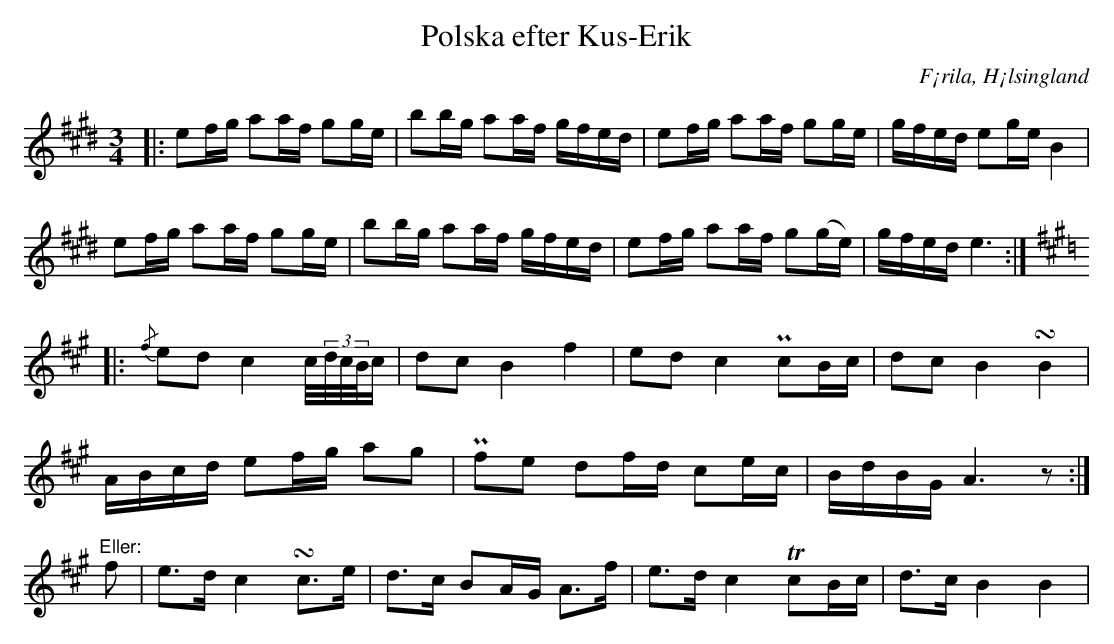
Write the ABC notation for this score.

X:1
T: Polska efter Kus-Erik
O: F¡rila, H¡lsingland
M: 3/4
L: 1/16
K: E
|: e2fg a2af g2ge | b2bg a2af gfed | e2fg a2af g2ge | gfed e2ge B4 |
   e2fg a2af g2ge | b2bg a2af gfed | e2fg a2af g2(ge) | gfed e6 :|
K: A
             |: {/f}e2d2 c4   c/(3d/c/B/c    | d2c2  B4   f4    | e2d2  c4 Pc2Bc  | d2c2  B4 !turn!B4 |
                ABcd     e2fg a2g2        | Pf2e2 d2fd c2ec  | BdBG  A6 z2    :|
"^Eller:" f2 |  e2>d2    c4   !turn!c2>e2 | d2>c2 B2AG A2>f2 | e2>d2 c4 Tc2Bc  | d2>c2 B4 B4       |
